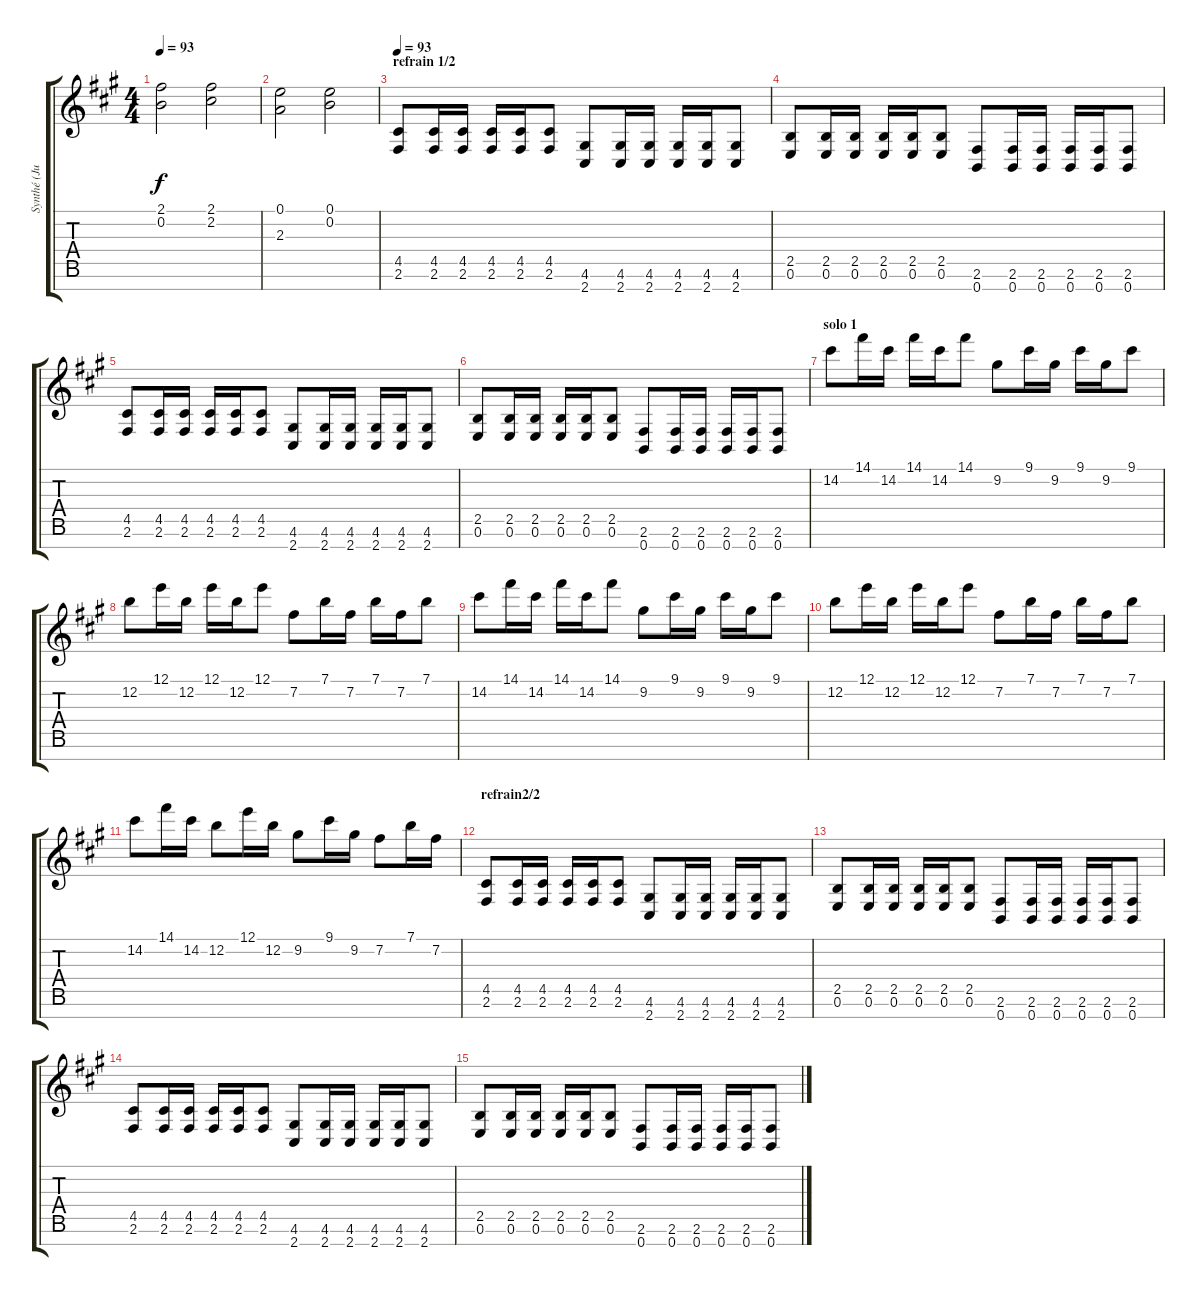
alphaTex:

\track ("Synthé (Ju)" "Synthé (Ju") {instrument synthbass1}
\staff {score tabs}
\tuning (E4 B3 G3 D3 A2 E2 B1) {hide}
\ts (4 4)
\tempo 93
\clef g2
\ks a
(2.1 0.2).2{dy f} (2.1 2.2).2 |
(0.1 2.3).2 (0.1 0.2).2 |
\section ("" "refrain 1/2")
\tempo 93
(4.5 2.6).8{instrument synthbass1} (4.5 2.6).16 (4.5 2.6).16 (4.5 2.6).16 (4.5 2.6).16 (4.5 2.6).8 (4.6 2.7).8 (4.6 2.7).16 (4.6 2.7).16 (4.6 2.7).16 (4.6 2.7).16 (4.6 2.7).8 |
(2.5 0.6).8 (2.5 0.6).16 (2.5 0.6).16 (2.5 0.6).16 (2.5 0.6).16 (2.5 0.6).8 (2.6 0.7).8 (2.6 0.7).16 (2.6 0.7).16 (2.6 0.7).16 (2.6 0.7).16 (2.6 0.7).8 |
(4.5 2.6).8 (4.5 2.6).16 (4.5 2.6).16 (4.5 2.6).16 (4.5 2.6).16 (4.5 2.6).8 (4.6 2.7).8 (4.6 2.7).16 (4.6 2.7).16 (4.6 2.7).16 (4.6 2.7).16 (4.6 2.7).8 |
(2.5 0.6).8 (2.5 0.6).16 (2.5 0.6).16 (2.5 0.6).16 (2.5 0.6).16 (2.5 0.6).8 (2.6 0.7).8 (2.6 0.7).16 (2.6 0.7).16 (2.6 0.7).16 (2.6 0.7).16 (2.6 0.7).8 |
\section ("" "solo 1")
14.2.8 14.1.16 14.2.16 14.1.16 14.2.16 14.1.8 9.2.8 9.1.16 9.2.16 9.1.16 9.2.16 9.1.8 |
12.2.8 12.1.16 12.2.16 12.1.16 12.2.16 12.1.8 7.2.8 7.1.16 7.2.16 7.1.16 7.2.16 7.1.8 |
14.2.8 14.1.16 14.2.16 14.1.16 14.2.16 14.1.8 9.2.8 9.1.16 9.2.16 9.1.16 9.2.16 9.1.8 |
12.2.8 12.1.16 12.2.16 12.1.16 12.2.16 12.1.8 7.2.8 7.1.16 7.2.16 7.1.16 7.2.16 7.1.8 |
14.2.8 14.1.16 14.2.16 12.2.8 12.1.16 12.2.16 9.2.8 9.1.16 9.2.16 7.2.8 7.1.16 7.2.16 |
\section ("" "refrain2/2")
(4.5 2.6).8 (4.5 2.6).16 (4.5 2.6).16 (4.5 2.6).16 (4.5 2.6).16 (4.5 2.6).8 (4.6 2.7).8 (4.6 2.7).16 (4.6 2.7).16 (4.6 2.7).16 (4.6 2.7).16 (4.6 2.7).8 |
(2.5 0.6).8 (2.5 0.6).16 (2.5 0.6).16 (2.5 0.6).16 (2.5 0.6).16 (2.5 0.6).8 (2.6 0.7).8 (2.6 0.7).16 (2.6 0.7).16 (2.6 0.7).16 (2.6 0.7).16 (2.6 0.7).8 |
(4.5 2.6).8 (4.5 2.6).16 (4.5 2.6).16 (4.5 2.6).16 (4.5 2.6).16 (4.5 2.6).8 (4.6 2.7).8 (4.6 2.7).16 (4.6 2.7).16 (4.6 2.7).16 (4.6 2.7).16 (4.6 2.7).8 |
(2.5 0.6).8 (2.5 0.6).16 (2.5 0.6).16 (2.5 0.6).16 (2.5 0.6).16 (2.5 0.6).8 (2.6 0.7).8 (2.6 0.7).16 (2.6 0.7).16 (2.6 0.7).16 (2.6 0.7).16 (2.6 0.7).8
